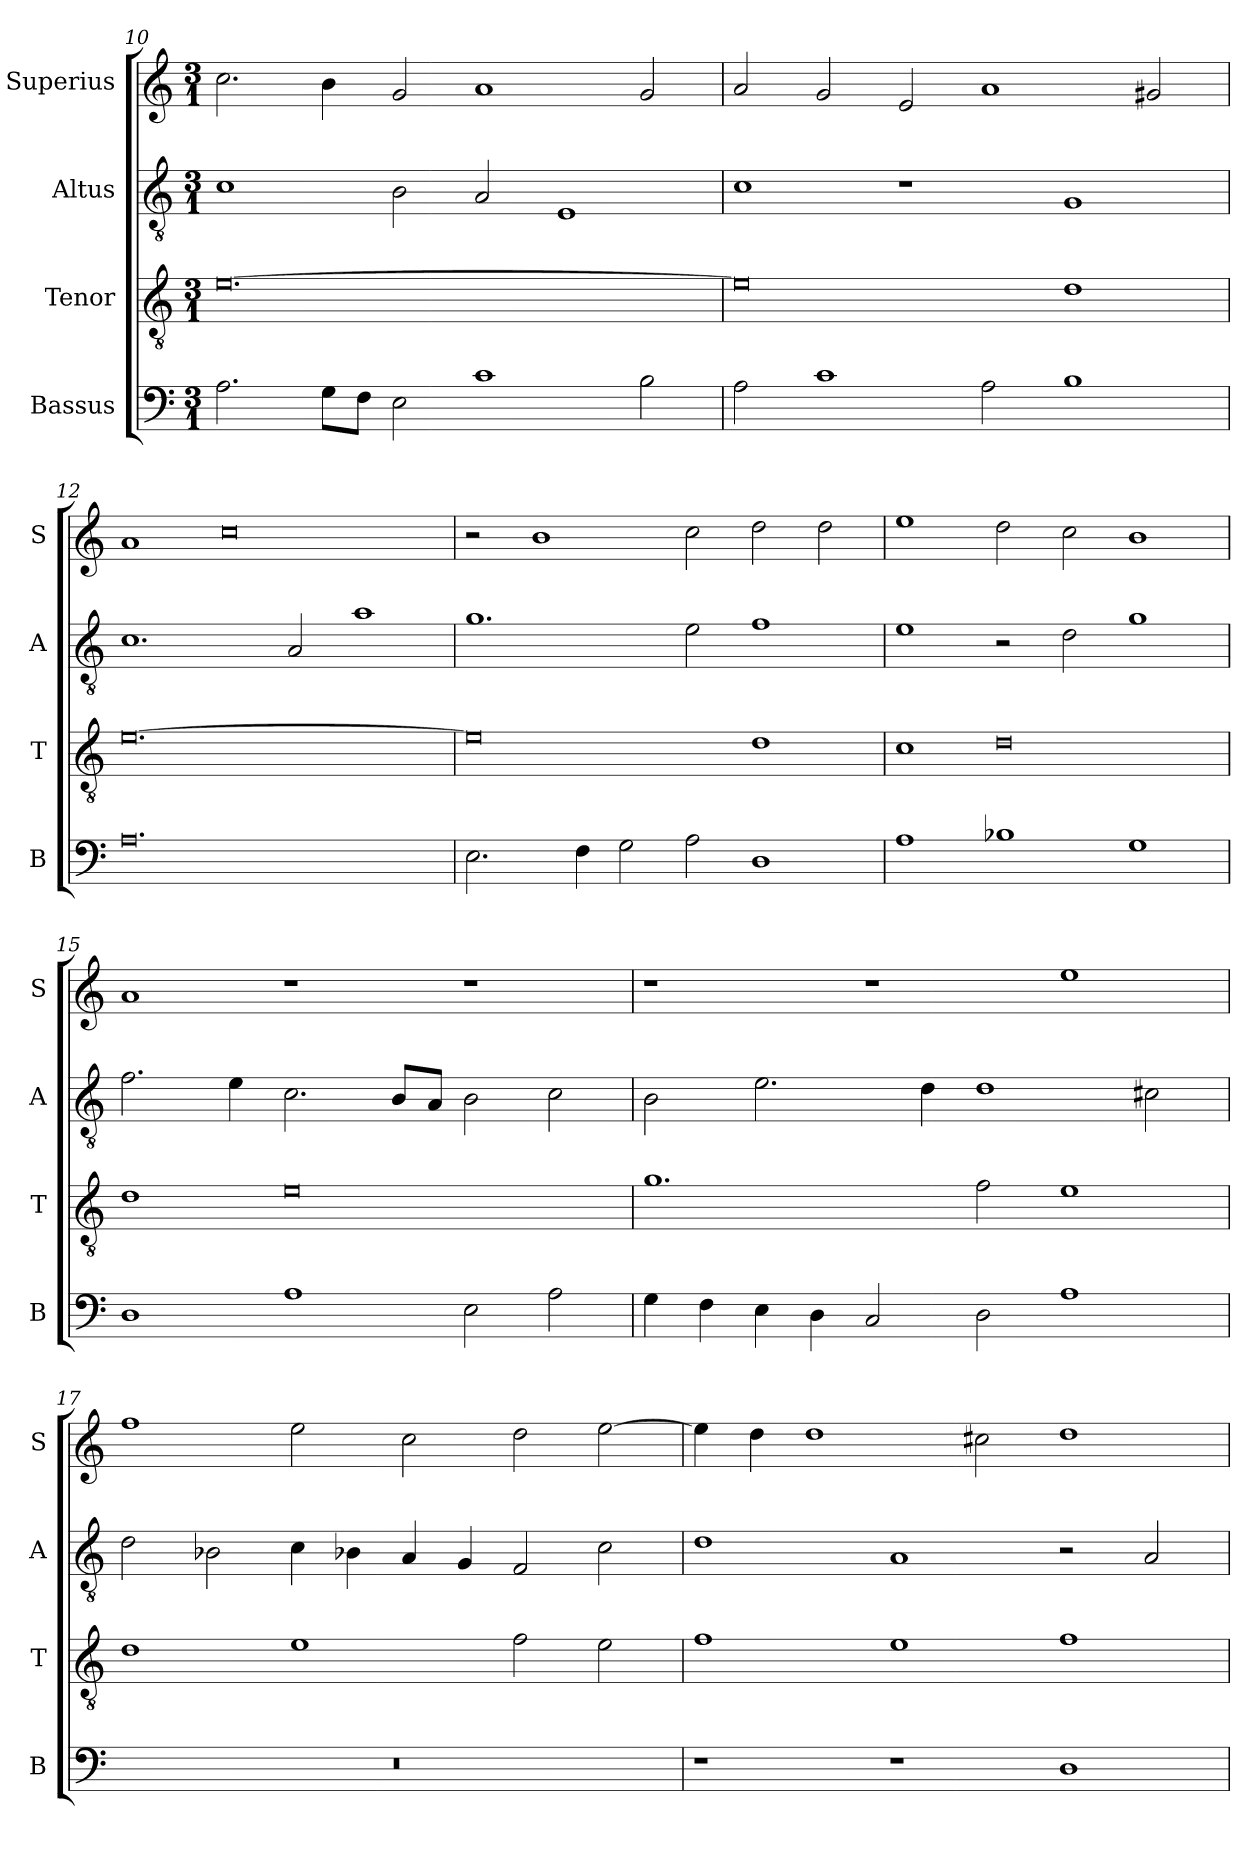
**kern	**kern	**kern	**kern
*part4	*part3	*part2	*part1
*staff4	*staff3	*staff2	*staff1
*I"Bassus	*I"Tenor	*I"Altus	*I"Superius
*I'B	*I'T	*I'A	*I'S
*clefF4	*clefGv2	*clefGv2	*clefG2
*k[]	*k[]	*k[]	*k[]
*M3/1	*M3/1	*M3/1	*M3/1
=10	=10	=10	=10
2.A\	[0.e	1c	2.cc\
8G\L	.	.	4b\
8F\J	.	.	.
2E\	.	2B\	2g/
1c	.	2A/	1a
.	.	1E	.
2B\	.	.	2g/
=11	=11	=11	=11
2A\	0e]	1c	2a/
1c	.	.	2g/
.	.	1r	2e/
2A\	.	.	1a
1B	1d	1G	.
.	.	.	2g#X/
=12	=12	=12	=12
0.A	[0.e	1.c	1a
.	.	.	0cc
.	.	2A/	.
.	.	1a	.
=13	=13	=13	=13
2.E\	0e]	1.g	2r
.	.	.	1b
4F\	.	.	.
2G\	.	.	.
2A\	.	2e\	2cc\
1D	1d	1f	2dd\
.	.	.	2dd\
=14	=14	=14	=14
1A	1c	1e	1ee
1B-X	0d	2r	2dd\
.	.	2d\	2cc\
1G	.	1g	1b
=15	=15	=15	=15
1D	1d	2.f\	1a
.	.	4e\	.
1A	0e	2.c\	1r
.	.	8B/L	.
.	.	8A/J	.
2E\	.	2B\	1r
2A\	.	2c\	.
=16	=16	=16	=16
4G\	1.g	2B\	1r
4F\	.	.	.
4E\	.	2.e\	.
4D\	.	.	.
2C/	.	.	1r
.	.	4d\	.
2D\	2f\	1d	.
1A	1e	.	1ee
.	.	2c#X\	.
=17	=17	=17	=17
0.r	1d	2d\	1ff
.	.	2B-X\	.
.	1e	4c\	2ee\
.	.	4B-X\	.
.	.	4A/	2cc\
.	.	4G/	.
.	2f\	2F/	2dd\
.	2e\	2c\	[2ee\
=18	=18	=18	=18
1r	1f	1d	4ee\]
.	.	.	4dd\
.	.	.	1dd
1r	1e	1A	.
.	.	.	2cc#X\
1D	1f	2r	1dd
.	.	2A/	.
=	=	=	=
*-	*-	*-	*-
